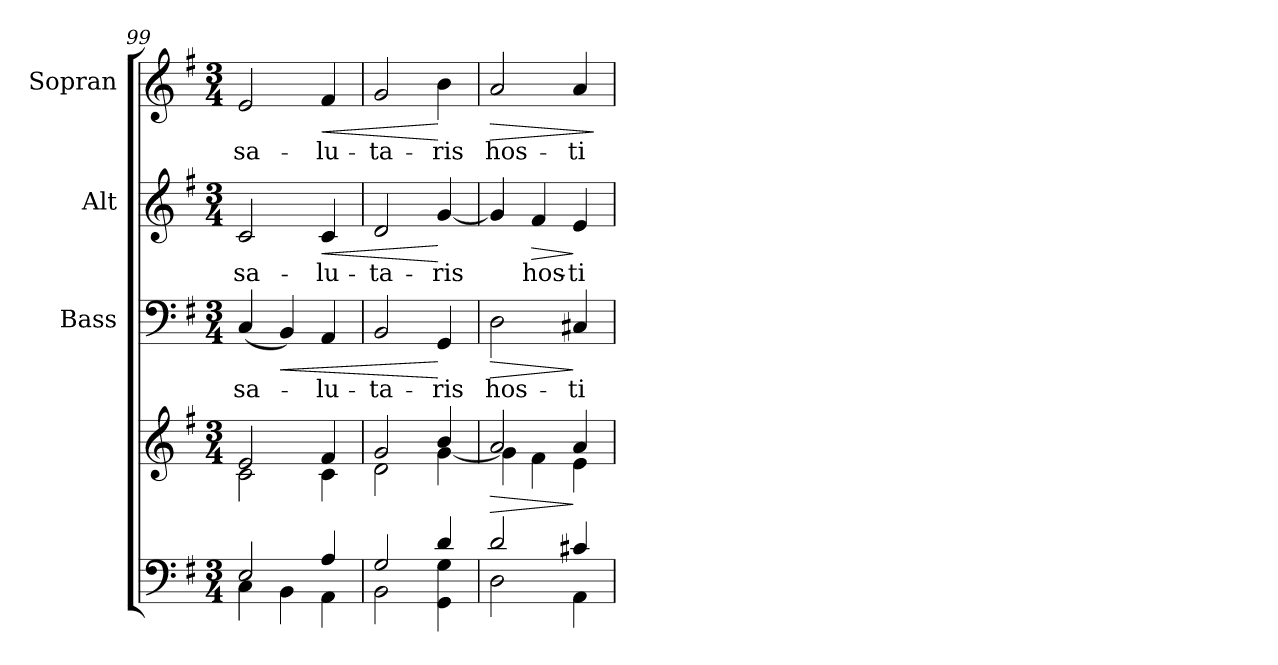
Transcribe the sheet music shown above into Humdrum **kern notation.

**kern	**kern	**dynam	**kern	**text	**dynam	**kern	**text	**dynam	**kern	**text	**dynam
*part4	*part4	*part4	*part3	*part3	*part3	*part2	*part2	*part2	*part1	*part1	*part1
*staff5	*staff4	*staff4/5	*staff3	*staff3	*staff3	*staff2	*staff2	*staff2	*staff1	*staff1	*staff1
*	*	*	*I"Bass	*	*	*I"Alt	*	*	*I"Sopran	*	*
*	*	*	*I'B.	*	*	*I'A.	*	*	*I'S.	*	*
*clefF4	*clefG2	*	*clefF4	*	*	*clefG2	*	*	*clefG2	*	*
*k[f#]	*k[f#]	*	*k[f#]	*	*	*k[f#]	*	*	*k[f#]	*	*
*G:	*G:	*	*G:	*	*	*G:	*	*	*G:	*	*
*M3/4	*M3/4	*	*M3/4	*	*	*M3/4	*	*	*M3/4	*	*
=99	=99	=99	=99	=99	=99	=99	=99	=99	=99	=99	=99
*^	*^	*	*	*	*	*	*	*	*	*	*
!	!	!	!	!	!	!LO:LY:b	!	!	!LO:LY:b	!	!	!LO:LY:b	!
2E/	4C\	2e/	2c\	.	(<4C/	sa-	.	2c/	sa-	.	2e/	sa-	.
!	!	!	!	!	!	!	!LO:HP:b	!	!	!	!	!	!
.	4BB\	.	.	.	4BB/)	.	<	.	.	.	.	.	.
!	!	!	!	!	!	!LO:LY:b	!	!	!LO:LY:b	!LO:HP:b	!	!LO:LY:b	!LO:HP:b
4A/	4AA\	4f#/	4c\	.	4AA/	-lu-	.	4c/	-lu-	<	4f#/	-lu-	<
=100	=100	=100	=100	=100	=100	=100	=100	=100	=100	=100	=100	=100	=100
!	!	!	!	!	!	!LO:LY:b	!	!	!LO:LY:b	!	!	!LO:LY:b	!
2G/	2BB\	2g/	2d\	.	2BB/	-ta-	.	2d/	-ta-	.	2g/	-ta-	.
!	!	!	!	!	!	!LO:LY:b	!	!	!LO:LY:b	!	!	!LO:LY:b	!
4d/	4GG\ 4G\	4b/	[<4g\	.	4GG/	-ris	[	[4g/	-ris	[	4b\	-ris	[
=101	=101	=101	=101	=101	=101	=101	=101	=101	=101	=101	=101	=101	=101
!	!	!	!	!LO:HP:b	!	!LO:LY:b	!LO:HP:b	!	!	!	!	!LO:LY:b	!LO:HP:b
2d/	2D\	2a/	4g\]	>	2D\	hos-	>	4g/]	.	.	2a/	hos-	>
!	!	!	!	!	!	!	!	!	!LO:LY:b	!LO:HP:b	!	!	!
.	.	.	4f#\	.	.	.	.	4f#/	hos-	>	.	.	.
!	!	!	!	!	!	!LO:LY:b	!	!	!LO:LY:b	!	!	!LO:LY:b	!
4c#X/	4AA\	4a/	4e\	]	4C#X/	-ti-	]	4e/	-ti-	]	4a/	-ti-	.
*v	*v	*	*	*	*	*	*	*	*	*	*	*	*
*	*v	*v	*	*	*	*	*	*	*	*	*	*
.	.	.	.	.	.	.	.	.	.	.	]
=	=	=	=	=	=	=	=	=	=	=	=
*-	*-	*-	*-	*-	*-	*-	*-	*-	*-	*-	*-
